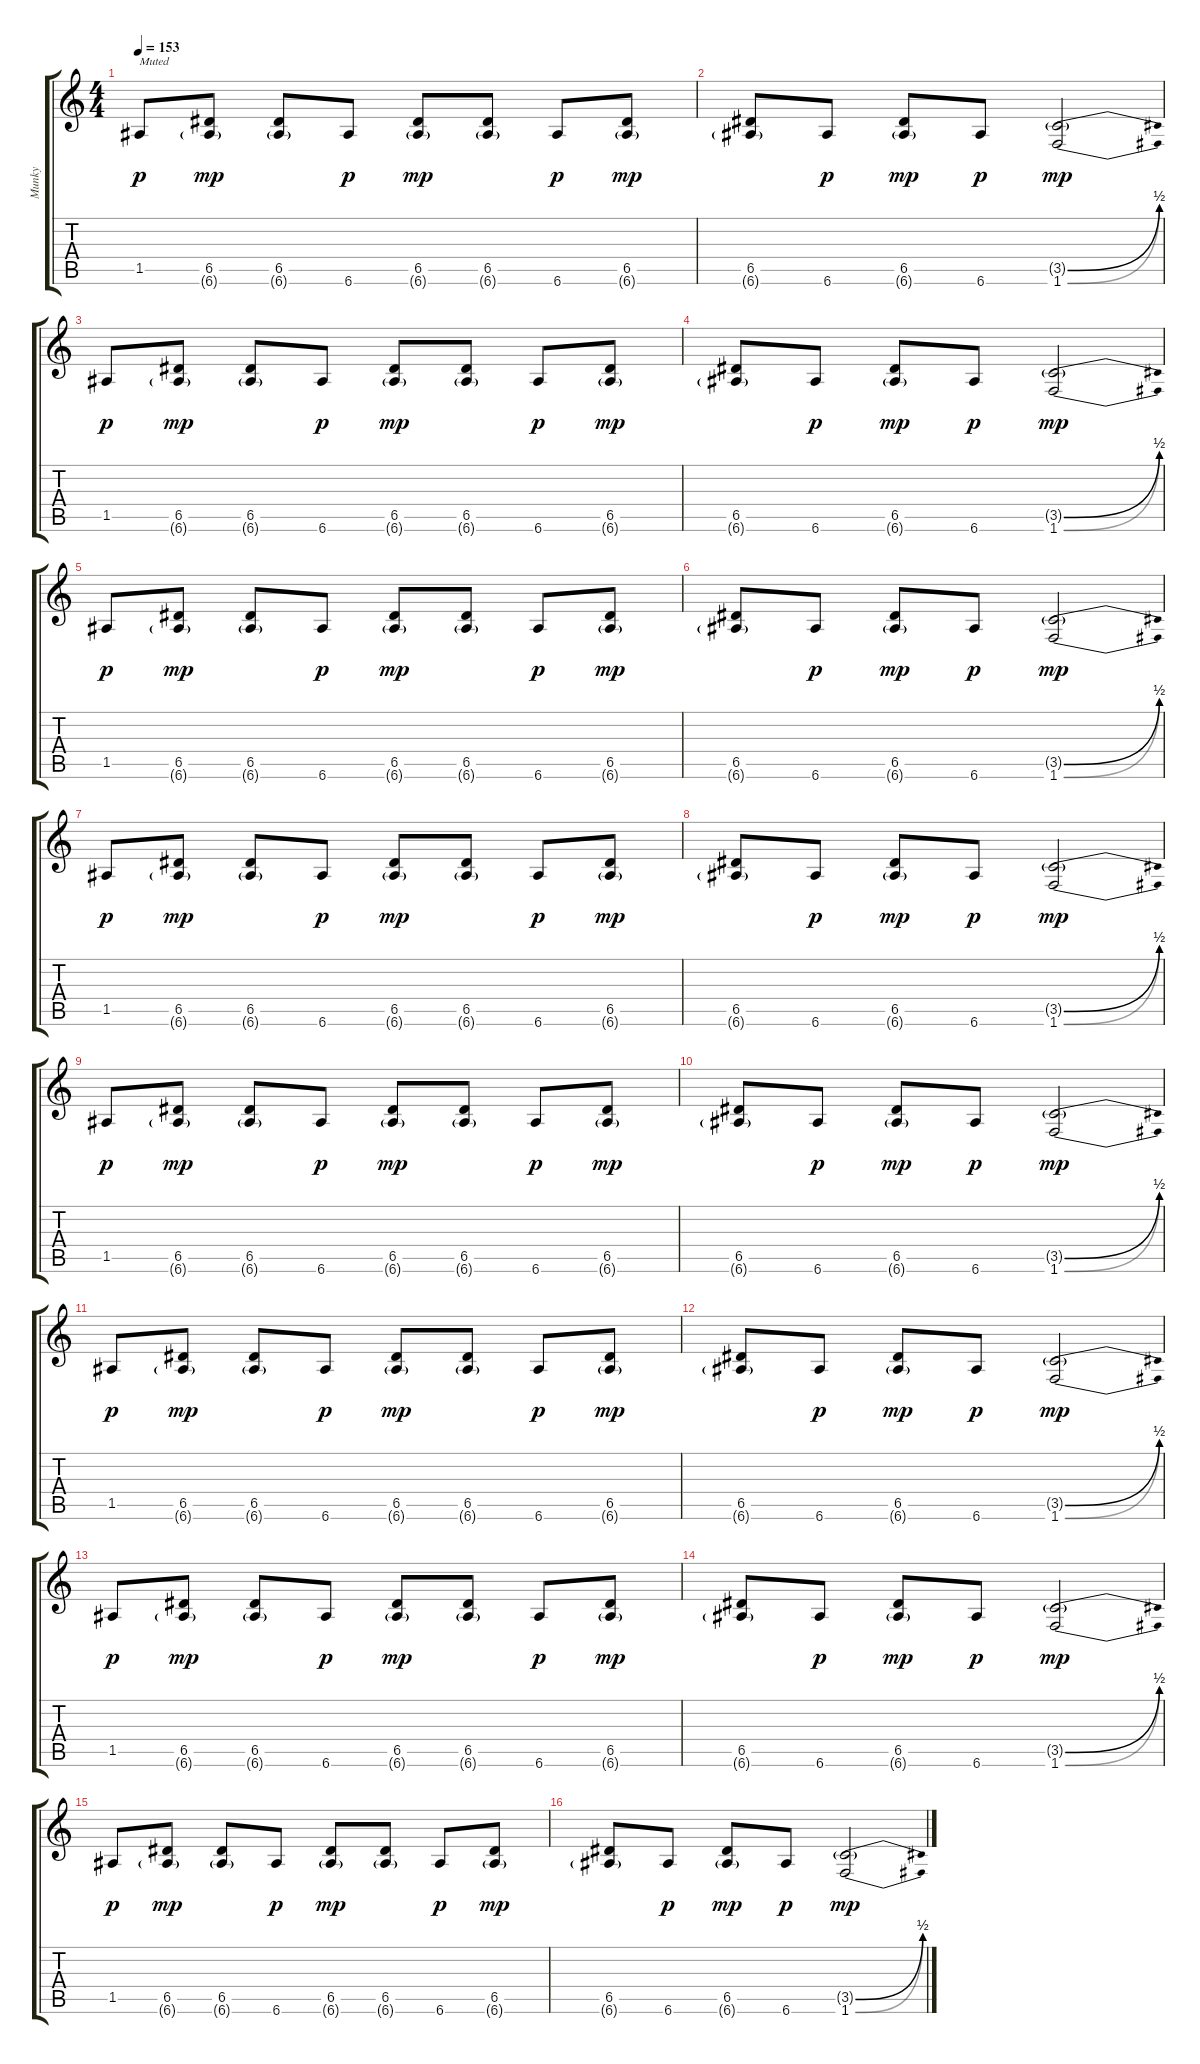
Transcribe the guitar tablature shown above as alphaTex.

\track ("Munky" "Munky") {instrument electricguitarmuted}
\staff {score tabs}
\tuning (E4 Db4 A3 E3 A2 E2) {hide}
\ts (4 4)
\tempo 153
\clef g2
\ks c
1.5.8{txt "Muted" dy p volume 10 instrument electricguitarmuted} (6.5 6.6{g}).8{dy mp} (6.5 6.6{g}).8 6.6.8{dy p} (6.5 6.6{g}).8{dy mp} (6.5 6.6{g}).8 6.6.8{dy p} (6.5 6.6{g}).8{dy mp} |
(6.5 6.6{g}).8 6.6.8{dy p} (6.5 6.6{g}).8{dy mp} 6.6.8{dy p} (3.5{be (bend 0 0 60 2) g} 1.6{be (bend 0 0 60 2)}).2{dy mp} |
1.5.8{dy p} (6.5 6.6{g}).8{dy mp} (6.5 6.6{g}).8 6.6.8{dy p} (6.5 6.6{g}).8{dy mp} (6.5 6.6{g}).8 6.6.8{dy p} (6.5 6.6{g}).8{dy mp} |
(6.5 6.6{g}).8 6.6.8{dy p} (6.5 6.6{g}).8{dy mp} 6.6.8{dy p} (3.5{be (bend 0 0 60 2) g} 1.6{be (bend 0 0 60 2)}).2{dy mp} |
1.5.8{dy p} (6.5 6.6{g}).8{dy mp} (6.5 6.6{g}).8 6.6.8{dy p} (6.5 6.6{g}).8{dy mp} (6.5 6.6{g}).8 6.6.8{dy p} (6.5 6.6{g}).8{dy mp} |
(6.5 6.6{g}).8 6.6.8{dy p} (6.5 6.6{g}).8{dy mp} 6.6.8{dy p} (3.5{be (bend 0 0 60 2) g} 1.6{be (bend 0 0 60 2)}).2{dy mp} |
1.5.8{dy p} (6.5 6.6{g}).8{dy mp} (6.5 6.6{g}).8 6.6.8{dy p} (6.5 6.6{g}).8{dy mp} (6.5 6.6{g}).8 6.6.8{dy p} (6.5 6.6{g}).8{dy mp} |
(6.5 6.6{g}).8 6.6.8{dy p} (6.5 6.6{g}).8{dy mp} 6.6.8{dy p} (3.5{be (bend 0 0 60 2) g} 1.6{be (bend 0 0 60 2)}).2{dy mp} |
1.5.8{dy p volume 9 instrument electricguitarmuted} (6.5 6.6{g}).8{dy mp} (6.5 6.6{g}).8 6.6.8{dy p} (6.5 6.6{g}).8{dy mp} (6.5 6.6{g}).8 6.6.8{dy p} (6.5 6.6{g}).8{dy mp} |
(6.5 6.6{g}).8 6.6.8{dy p} (6.5 6.6{g}).8{dy mp} 6.6.8{dy p} (3.5{be (bend 0 0 60 2) g} 1.6{be (bend 0 0 60 2)}).2{dy mp} |
1.5.8{dy p} (6.5 6.6{g}).8{dy mp} (6.5 6.6{g}).8 6.6.8{dy p} (6.5 6.6{g}).8{dy mp} (6.5 6.6{g}).8 6.6.8{dy p} (6.5 6.6{g}).8{dy mp} |
(6.5 6.6{g}).8 6.6.8{dy p} (6.5 6.6{g}).8{dy mp} 6.6.8{dy p} (3.5{be (bend 0 0 60 2) g} 1.6{be (bend 0 0 60 2)}).2{dy mp} |
1.5.8{dy p} (6.5 6.6{g}).8{dy mp} (6.5 6.6{g}).8 6.6.8{dy p} (6.5 6.6{g}).8{dy mp} (6.5 6.6{g}).8 6.6.8{dy p} (6.5 6.6{g}).8{dy mp} |
(6.5 6.6{g}).8 6.6.8{dy p} (6.5 6.6{g}).8{dy mp} 6.6.8{dy p} (3.5{be (bend 0 0 60 2) g} 1.6{be (bend 0 0 60 2)}).2{dy mp} |
1.5.8{dy p} (6.5 6.6{g}).8{dy mp} (6.5 6.6{g}).8 6.6.8{dy p} (6.5 6.6{g}).8{dy mp} (6.5 6.6{g}).8 6.6.8{dy p} (6.5 6.6{g}).8{dy mp} |
(6.5 6.6{g}).8 6.6.8{dy p} (6.5 6.6{g}).8{dy mp} 6.6.8{dy p} (3.5{be (bend 0 0 60 2) g} 1.6{be (bend 0 0 60 2)}).2{dy mp}
